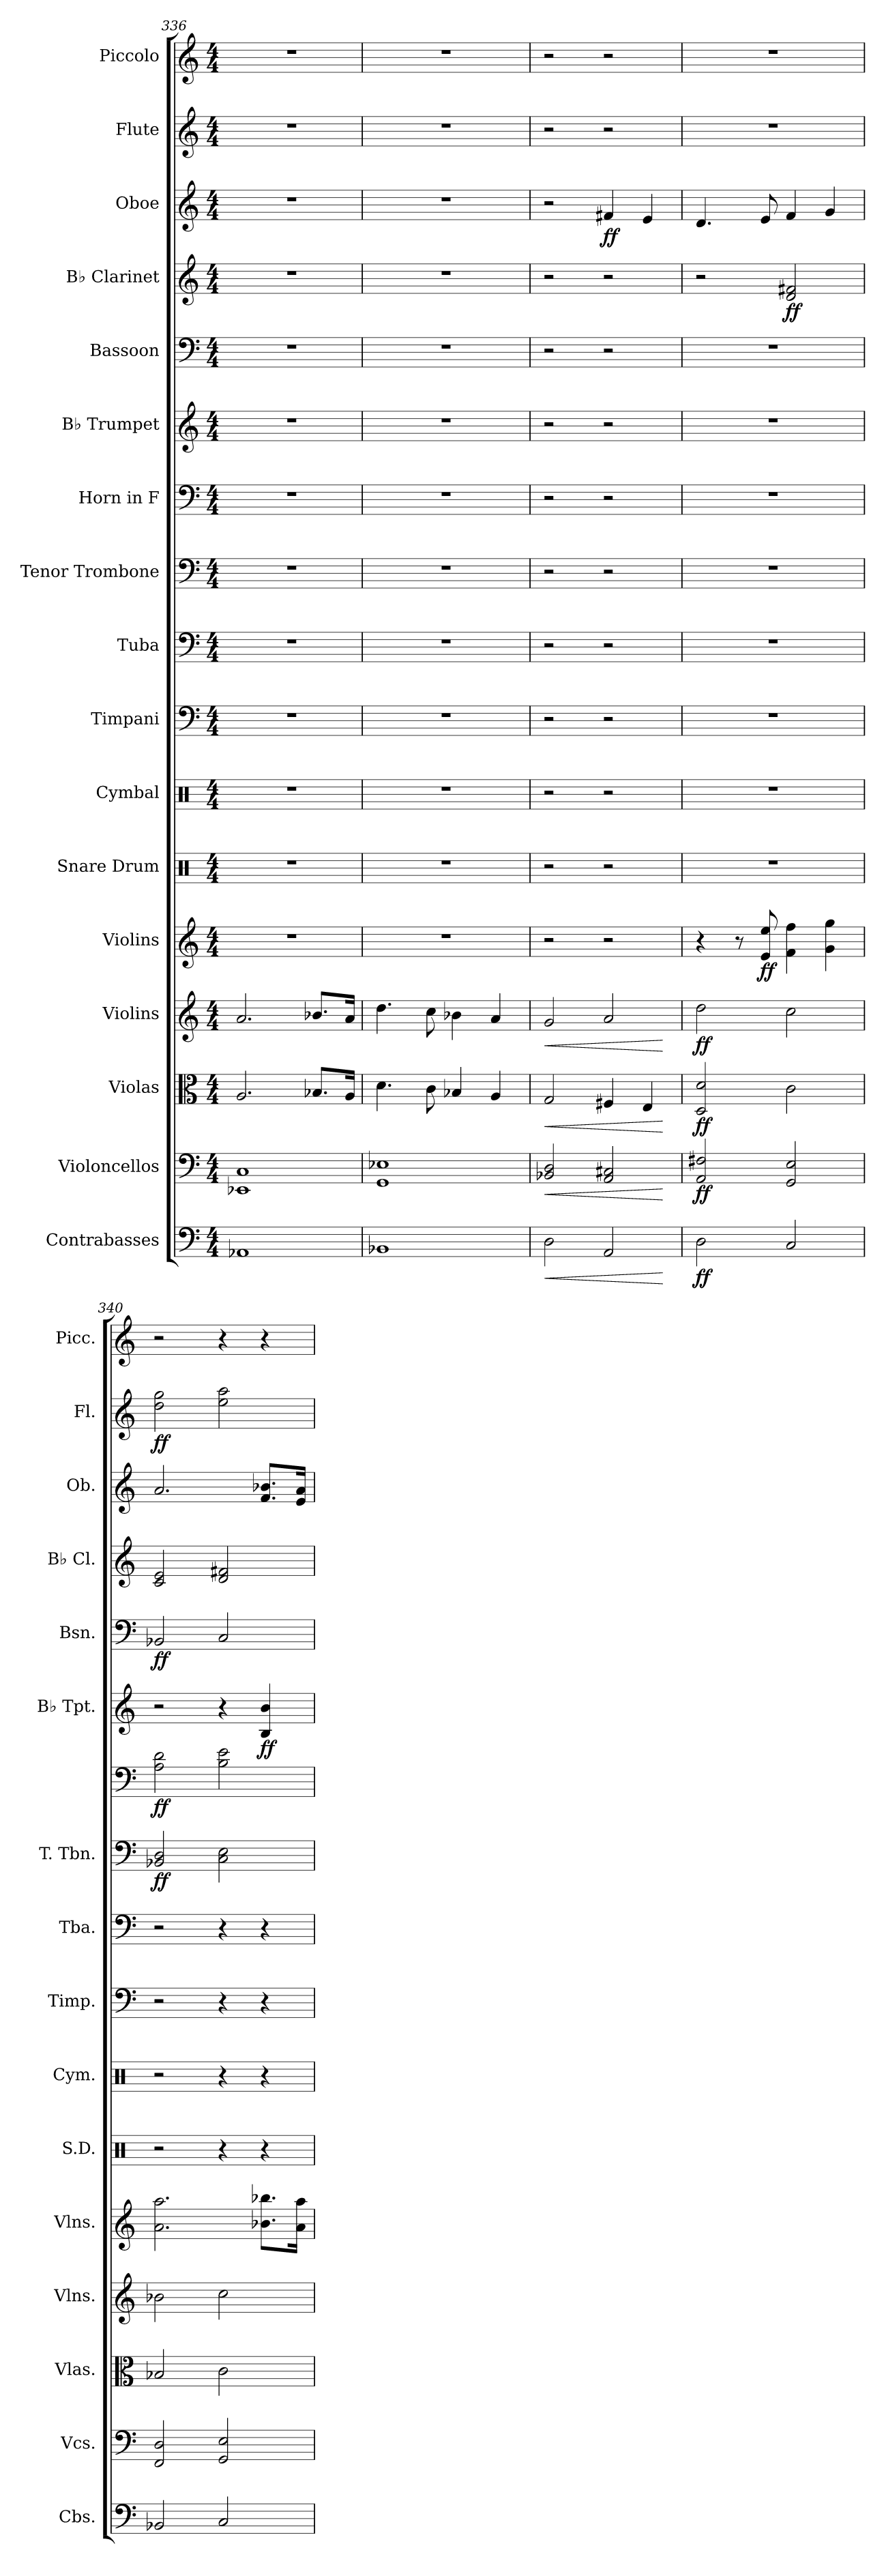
**kern	**dynam	**kern	**dynam	**kern	**dynam	**kern	**dynam	**kern	**dynam	**kern	**kern	**kern	**kern	**kern	**dynam	**kern	**dynam	**kern	**dynam	**kern	**dynam	**kern	**dynam	**kern	**dynam	**kern	**dynam	**kern
*part17	*part17	*part16	*part16	*part15	*part15	*part14	*part14	*part13	*part13	*part12	*part11	*part10	*part9	*part8	*part8	*part7	*part7	*part6	*part6	*part5	*part5	*part4	*part4	*part3	*part3	*part2	*part2	*part1
*staff17	*staff17	*staff16	*staff16	*staff15	*staff15	*staff14	*staff14	*staff13	*staff13	*staff12	*staff11	*staff10	*staff9	*staff8	*staff8	*staff7	*staff7	*staff6	*staff6	*staff5	*staff5	*staff4	*staff4	*staff3	*staff3	*staff2	*staff2	*staff1
*I"Contrabasses	*	*I"Violoncellos	*	*I"Violas	*	*I"Violins	*	*I"Violins	*	*I"Snare Drum	*I"Cymbal	*I"Timpani	*I"Tuba	*I"Tenor Trombone	*	*I"Horn in F	*	*I"B♭ Trumpet	*	*I"Bassoon	*	*I"B♭ Clarinet	*	*I"Oboe	*	*I"Flute	*	*I"Piccolo
*I'Cbs.	*	*I'Vcs.	*	*I'Vlas.	*	*I'Vlns.	*	*I'Vlns.	*	*I'S.D.	*I'Cym.	*I'Timp.	*I'Tba.	*I'T. Tbn.	*	*	*	*I'B♭ Tpt.	*	*I'Bsn.	*	*I'B♭ Cl.	*	*I'Ob.	*	*I'Fl.	*	*I'Picc.
*clefF4	*	*clefF4	*	*clefC3	*	*clefG2	*	*clefG2	*	*clefX	*clefX	*clefF4	*clefF4	*clefF4	*	*clefF4	*	*clefG2	*	*clefF4	*	*clefG2	*	*clefG2	*	*clefG2	*	*clefG2
*ITrd7c12	*	*	*	*	*	*	*	*	*	*	*	*	*	*	*	*ITrd4c7	*	*ITrd1c2	*	*	*	*ITrd1c2	*	*	*	*	*	*ITrd-7c-12
*k[]	*	*k[]	*	*k[]	*	*k[]	*	*k[]	*	*k[]	*k[]	*k[]	*k[]	*k[]	*	*k[b-]	*	*k[b-e-]	*	*k[]	*	*k[b-e-]	*	*k[]	*	*k[]	*	*k[]
*M4/4	*	*M4/4	*	*M4/4	*	*M4/4	*	*M4/4	*	*M4/4	*M4/4	*M4/4	*M4/4	*M4/4	*	*M4/4	*	*M4/4	*	*M4/4	*	*M4/4	*	*M4/4	*	*M4/4	*	*M4/4
=336	=336	=336	=336	=336	=336	=336	=336	=336	=336	=336	=336	=336	=336	=336	=336	=336	=336	=336	=336	=336	=336	=336	=336	=336	=336	=336	=336	=336
1AAA-X	.	1EE-X 1C	.	2.A/	.	2.a/	.	1r	.	1r	1r	1r	1r	1r	.	1r	.	1r	.	1r	.	1r	.	1r	.	1r	.	1r
.	.	.	.	8.B-X/L	.	8.b-X/L	.	.	.	.	.	.	.	.	.	.	.	.	.	.	.	.	.	.	.	.	.	.
.	.	.	.	16A/Jk	.	16a/Jk	.	.	.	.	.	.	.	.	.	.	.	.	.	.	.	.	.	.	.	.	.	.
=337	=337	=337	=337	=337	=337	=337	=337	=337	=337	=337	=337	=337	=337	=337	=337	=337	=337	=337	=337	=337	=337	=337	=337	=337	=337	=337	=337	=337
1BBB-X	.	1GG 1E-X	.	4.d\	.	4.dd\	.	1r	.	1r	1r	1r	1r	1r	.	1r	.	1r	.	1r	.	1r	.	1r	.	1r	.	1r
.	.	.	.	8c\	.	8cc\	.	.	.	.	.	.	.	.	.	.	.	.	.	.	.	.	.	.	.	.	.	.
.	.	.	.	4B-X/	.	4b-X\	.	.	.	.	.	.	.	.	.	.	.	.	.	.	.	.	.	.	.	.	.	.
.	.	.	.	4A/	.	4a/	.	.	.	.	.	.	.	.	.	.	.	.	.	.	.	.	.	.	.	.	.	.
=338	=338	=338	=338	=338	=338	=338	=338	=338	=338	=338	=338	=338	=338	=338	=338	=338	=338	=338	=338	=338	=338	=338	=338	=338	=338	=338	=338	=338
!	!LO:HP:b	!	!LO:HP:b	!	!LO:HP:b	!	!LO:HP:b	!	!	!	!	!	!	!	!	!	!	!	!	!	!	!	!	!	!	!	!	!
2DD\	<	2BB-X/ 2D/	<	2G/	<	2g/	<	2r	.	2r	2r	2r	2r	2r	.	2r	.	2r	.	2r	.	2r	.	2r	.	2r	.	2r
!	!	!	!	!	!	!	!	!	!	!	!	!	!	!	!	!	!	!	!	!	!	!	!	!	!LO:DY:b	!	!	!
2AAA/	.	2AA/ 2C#X/	.	4F#X/	.	2a/	.	2r	.	2r	2r	2r	2r	2r	.	2r	.	2r	.	2r	.	2r	.	4f#X/	ff	2r	.	2r
.	.	.	.	4E/	.	.	.	.	.	.	.	.	.	.	.	.	.	.	.	.	.	.	.	4e/	.	.	.	.
.	[	.	[	.	[	.	[	.	.	.	.	.	.	.	.	.	.	.	.	.	.	.	.	.	.	.	.	.
=339	=339	=339	=339	=339	=339	=339	=339	=339	=339	=339	=339	=339	=339	=339	=339	=339	=339	=339	=339	=339	=339	=339	=339	=339	=339	=339	=339	=339
!	!LO:DY:b	!	!LO:DY:b	!	!LO:DY:b	!	!LO:DY:b	!	!	!	!	!	!	!	!	!	!	!	!	!	!	!	!	!	!	!	!	!
2DD\	ff	2AA/ 2F#X/	ff	2D/ 2d/	ff	2dd\	ff	4r	.	1r	1r	1r	1r	1r	.	1r	.	1r	.	1r	.	2r	.	4.d/	.	1r	.	1r
.	.	.	.	.	.	.	.	8r	.	.	.	.	.	.	.	.	.	.	.	.	.	.	.	.	.	.	.	.
!	!	!	!	!	!	!	!	!	!LO:DY:b	!	!	!	!	!	!	!	!	!	!	!	!	!	!	!	!	!	!	!
.	.	.	.	.	.	.	.	8e/ 8ee/	ff	.	.	.	.	.	.	.	.	.	.	.	.	.	.	8e/	.	.	.	.
!	!	!	!	!	!	!	!	!	!	!	!	!	!	!	!	!	!	!	!	!	!	!	!LO:DY:b	!	!	!	!	!
2CC/	.	2GG/ 2E/	.	2c\	.	2cc\	.	4f\ 4ff\	.	.	.	.	.	.	.	.	.	.	.	.	.	2c/ 2en/	ff	4f/	.	.	.	.
.	.	.	.	.	.	.	.	4g\ 4gg\	.	.	.	.	.	.	.	.	.	.	.	.	.	.	.	4g/	.	.	.	.
!!LO:PB:g=z
=340	=340	=340	=340	=340	=340	=340	=340	=340	=340	=340	=340	=340	=340	=340	=340	=340	=340	=340	=340	=340	=340	=340	=340	=340	=340	=340	=340	=340
!	!	!	!	!	!	!	!	!	!	!	!	!	!	!	!LO:DY:b	!	!LO:DY:b	!	!	!	!LO:DY:b	!	!	!	!	!	!LO:DY:b	!
2BBB-X/	.	2FF/ 2D/	.	2B-X/	.	2b-X\	.	2.a\ 2.aa\	.	2r	2r	2r	2r	2BB-X/ 2D/	ff	2D\ 2G\	ff	2r	.	2BB-X/	ff	2B-/ 2d/	.	2.a/	.	2dd\ 2gg\	ff	2r
2CC/	.	2GG/ 2E/	.	2c\	.	2cc\	.	.	.	4r	4r	4r	4r	2C\ 2E\	.	2E\ 2A\	.	4r	.	2C/	.	2c/ 2en/	.	.	.	2ee\ 2aa\	.	4r
!	!	!	!	!	!	!	!	!	!	!	!	!	!	!	!	!	!	!	!LO:DY:b	!	!	!	!	!	!	!	!	!
.	.	.	.	.	.	.	.	8.b-X\ 8.bb-X\L	.	4r	4r	4r	4r	.	.	.	.	4A/ 4a/	ff	.	.	.	.	8.f/ 8.b-X/L	.	.	.	4r
.	.	.	.	.	.	.	.	16a\ 16aa\Jk	.	.	.	.	.	.	.	.	.	.	.	.	.	.	.	16e/ 16a/Jk	.	.	.	.
=	=	=	=	=	=	=	=	=	=	=	=	=	=	=	=	=	=	=	=	=	=	=	=	=	=	=	=	=
*-	*-	*-	*-	*-	*-	*-	*-	*-	*-	*-	*-	*-	*-	*-	*-	*-	*-	*-	*-	*-	*-	*-	*-	*-	*-	*-	*-	*-
